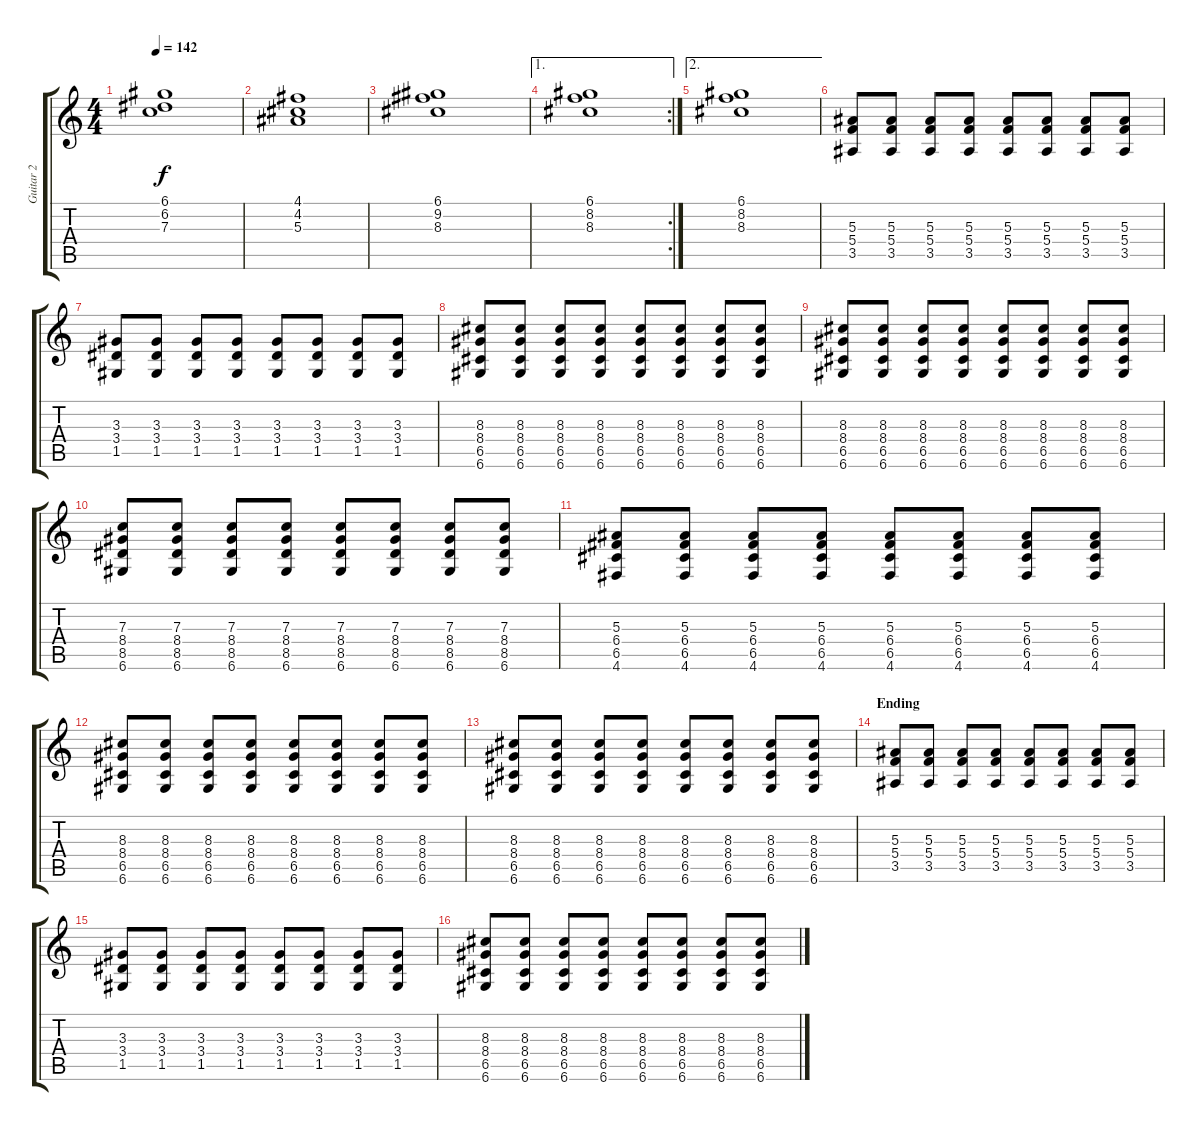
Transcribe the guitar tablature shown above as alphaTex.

\track ("Guitar 2" "Guitar 2") {instrument overdrivenguitar}
\staff {score tabs}
\tuning (D4 A3 F3 C3 G2 D2) {hide}
\ts (4 4)
\tempo 142
\clef g2
\ks c
(6.1 6.2 7.3).1{dy f} |
(4.1 4.2 5.3).1 |
(6.1 9.2 8.3).1 |
\ae 1
\rc 2
(6.1 8.2 8.3).1 |
\ae 2
(6.1 8.2 8.3).1 |
(5.3 5.4 3.5).8 (5.3 5.4 3.5).8 (5.3 5.4 3.5).8 (5.3 5.4 3.5).8 (5.3 5.4 3.5).8 (5.3 5.4 3.5).8 (5.3 5.4 3.5).8 (5.3 5.4 3.5).8 |
(3.3 3.4 1.5).8 (3.3 3.4 1.5).8 (3.3 3.4 1.5).8 (3.3 3.4 1.5).8 (3.3 3.4 1.5).8 (3.3 3.4 1.5).8 (3.3 3.4 1.5).8 (3.3 3.4 1.5).8 |
(8.3 8.4 6.5 6.6).8 (8.3 8.4 6.5 6.6).8 (8.3 8.4 6.5 6.6).8 (8.3 8.4 6.5 6.6).8 (8.3 8.4 6.5 6.6).8 (8.3 8.4 6.5 6.6).8 (8.3 8.4 6.5 6.6).8 (8.3 8.4 6.5 6.6).8 |
(8.3 8.4 6.5 6.6).8 (8.3 8.4 6.5 6.6).8 (8.3 8.4 6.5 6.6).8 (8.3 8.4 6.5 6.6).8 (8.3 8.4 6.5 6.6).8 (8.3 8.4 6.5 6.6).8 (8.3 8.4 6.5 6.6).8 (8.3 8.4 6.5 6.6).8 |
(7.3 8.4 8.5 6.6).8 (7.3 8.4 8.5 6.6).8 (7.3 8.4 8.5 6.6).8 (7.3 8.4 8.5 6.6).8 (7.3 8.4 8.5 6.6).8 (7.3 8.4 8.5 6.6).8 (7.3 8.4 8.5 6.6).8 (7.3 8.4 8.5 6.6).8 |
(5.3 6.4 6.5 4.6).8 (5.3 6.4 6.5 4.6).8 (5.3 6.4 6.5 4.6).8 (5.3 6.4 6.5 4.6).8 (5.3 6.4 6.5 4.6).8 (5.3 6.4 6.5 4.6).8 (5.3 6.4 6.5 4.6).8 (5.3 6.4 6.5 4.6).8 |
(8.3 8.4 6.5 6.6).8 (8.3 8.4 6.5 6.6).8 (8.3 8.4 6.5 6.6).8 (8.3 8.4 6.5 6.6).8 (8.3 8.4 6.5 6.6).8 (8.3 8.4 6.5 6.6).8 (8.3 8.4 6.5 6.6).8 (8.3 8.4 6.5 6.6).8 |
(8.3 8.4 6.5 6.6).8 (8.3 8.4 6.5 6.6).8 (8.3 8.4 6.5 6.6).8 (8.3 8.4 6.5 6.6).8 (8.3 8.4 6.5 6.6).8 (8.3 8.4 6.5 6.6).8 (8.3 8.4 6.5 6.6).8 (8.3 8.4 6.5 6.6).8 |
\section ("" "Ending")
(5.3 5.4 3.5).8 (5.3 5.4 3.5).8 (5.3 5.4 3.5).8 (5.3 5.4 3.5).8 (5.3 5.4 3.5).8 (5.3 5.4 3.5).8 (5.3 5.4 3.5).8 (5.3 5.4 3.5).8 |
(3.3 3.4 1.5).8 (3.3 3.4 1.5).8 (3.3 3.4 1.5).8 (3.3 3.4 1.5).8 (3.3 3.4 1.5).8 (3.3 3.4 1.5).8 (3.3 3.4 1.5).8 (3.3 3.4 1.5).8 |
(8.3 8.4 6.5 6.6).8 (8.3 8.4 6.5 6.6).8 (8.3 8.4 6.5 6.6).8 (8.3 8.4 6.5 6.6).8 (8.3 8.4 6.5 6.6).8 (8.3 8.4 6.5 6.6).8 (8.3 8.4 6.5 6.6).8 (8.3 8.4 6.5 6.6).8
